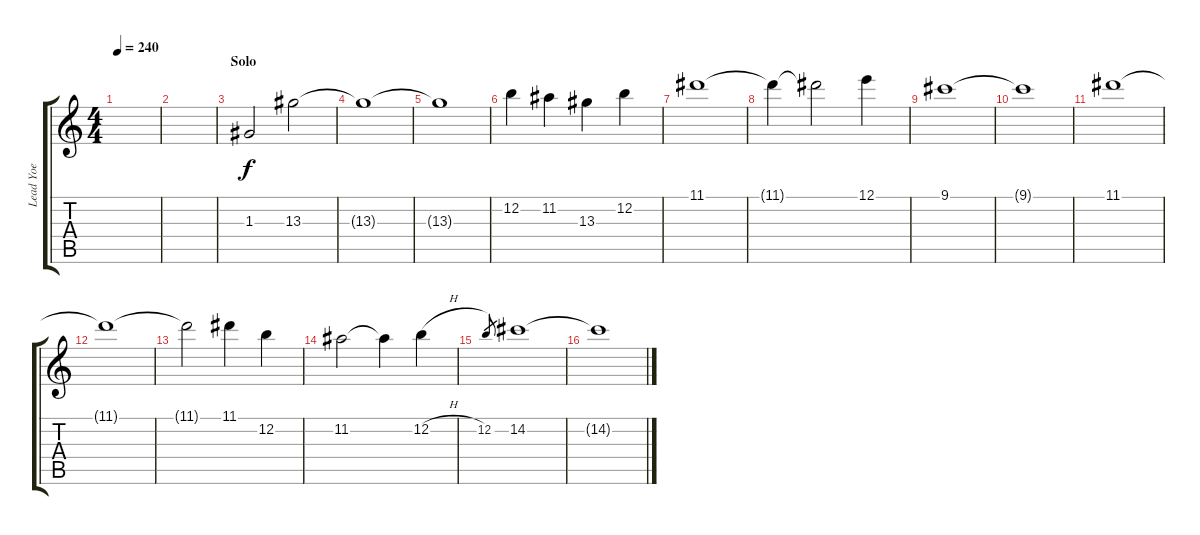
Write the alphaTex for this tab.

\track ("Lead Yoe" "Lead Yoe") {instrument overdrivenguitar}
\staff {score tabs}
\tuning (E4 B3 G3 D3 A2 E2) {hide}
\ts (4 4)
\tempo 240
\clef g2
\ks c
|
|
\section ("" "Solo")
1.3.2{volume 12} 13.3.2 |
13.3{t}.1 |
13.3{t}.1 |
12.2.4 11.2.4 13.3.4 12.2.4 |
11.1.1 |
11.1{t}.4 11.1{t}.2 12.1.4 |
9.1.1 |
9.1{t}.1 |
11.1.1 |
11.1{t}.1 |
11.1{t}.2 11.1.4 12.2.4 |
11.2.2 11.2{t}.4 12.2{h}.4 |
12.2.8{gr} 14.2.1{volume 4} |
14.2{t}.1
